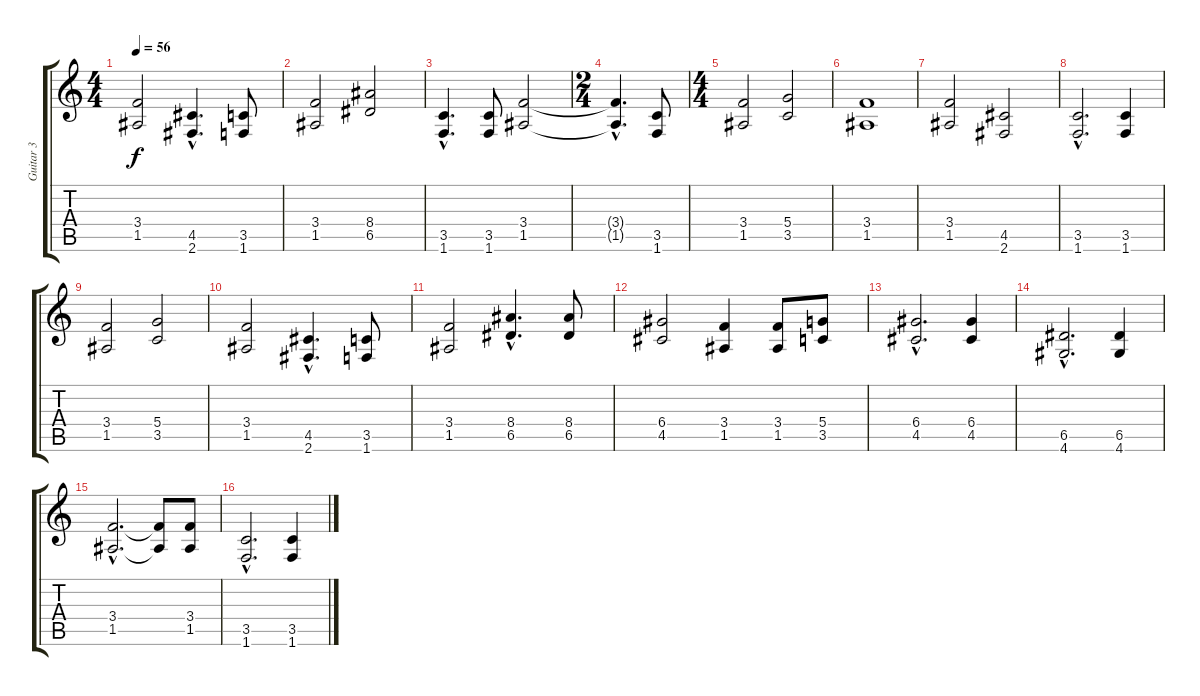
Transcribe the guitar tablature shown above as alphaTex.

\track ("Guitar 3" "Guitar 3") {instrument distortionguitar}
\staff {score tabs}
\tuning (E4 B3 G3 D3 A2 E2) {hide}
\ts (4 4)
\tempo 56
\clef g2
\ks c
(3.4 1.5).2{dy f} (4.5{hac} 2.6{hac}).4{d} (3.5 1.6).8 |
(3.4 1.5).2 (8.4 6.5).2 |
(3.5{hac} 1.6{hac}).4{d} (3.5 1.6).8 (3.4 1.5).2 |
\ts (2 4)
(3.4{hac t} 1.5{hac t}).4{d} (3.5 1.6).8 |
\ts (4 4)
(3.4 1.5).2 (5.4 3.5).2 |
(3.4 1.5).1 |
(3.4 1.5).2 (4.5 2.6).2 |
(3.5{hac} 1.6{hac}).2{d} (3.5 1.6).4 |
(3.4 1.5).2 (5.4 3.5).2 |
(3.4 1.5).2 (4.5{hac} 2.6{hac}).4{d} (3.5 1.6).8 |
(3.4 1.5).2 (8.4{hac} 6.5{hac}).4{d} (8.4 6.5).8 |
(6.4 4.5).2 (3.4 1.5).4 (3.4 1.5).8 (5.4 3.5).8 |
(6.4{hac} 4.5{hac}).2{d} (6.4 4.5).4 |
(6.5{hac} 4.6{hac}).2{d} (6.5 4.6).4 |
(3.4{hac} 1.5{hac}).2{d} (3.4{t} 1.5{t}).8 (3.4 1.5).8 |
(3.5{hac} 1.6{hac}).2{d} (3.5 1.6).4
